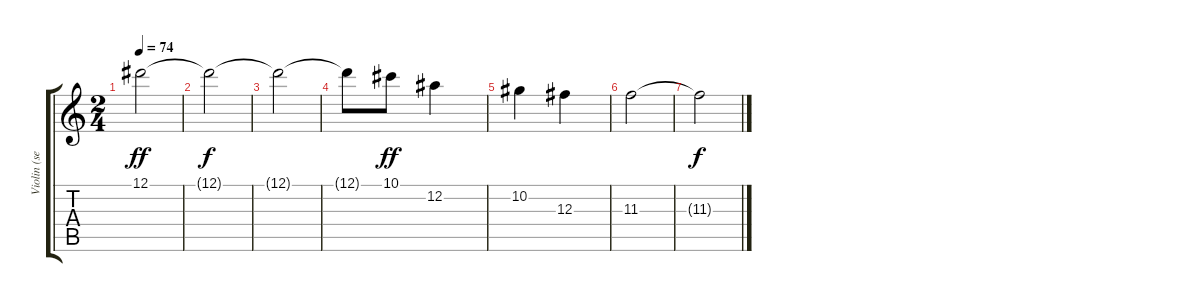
\track ("Violin (section)" "Violin (se") {instrument stringensemble1}
\staff {score tabs}
\tuning (Eb5 Bb4 Gb4 Db4 Ab3 Eb3) {hide}
\ts (2 4)
\tempo 74
\clef g2
\ks c
12.1.2{dy ff} |
12.1{t}.2{dy f} |
12.1{t}.2 |
12.1{t}.8 10.1.8{dy ff} 12.2.4 |
10.2.4 12.3.4 |
11.3.2 |
11.3{t}.2{dy f}
